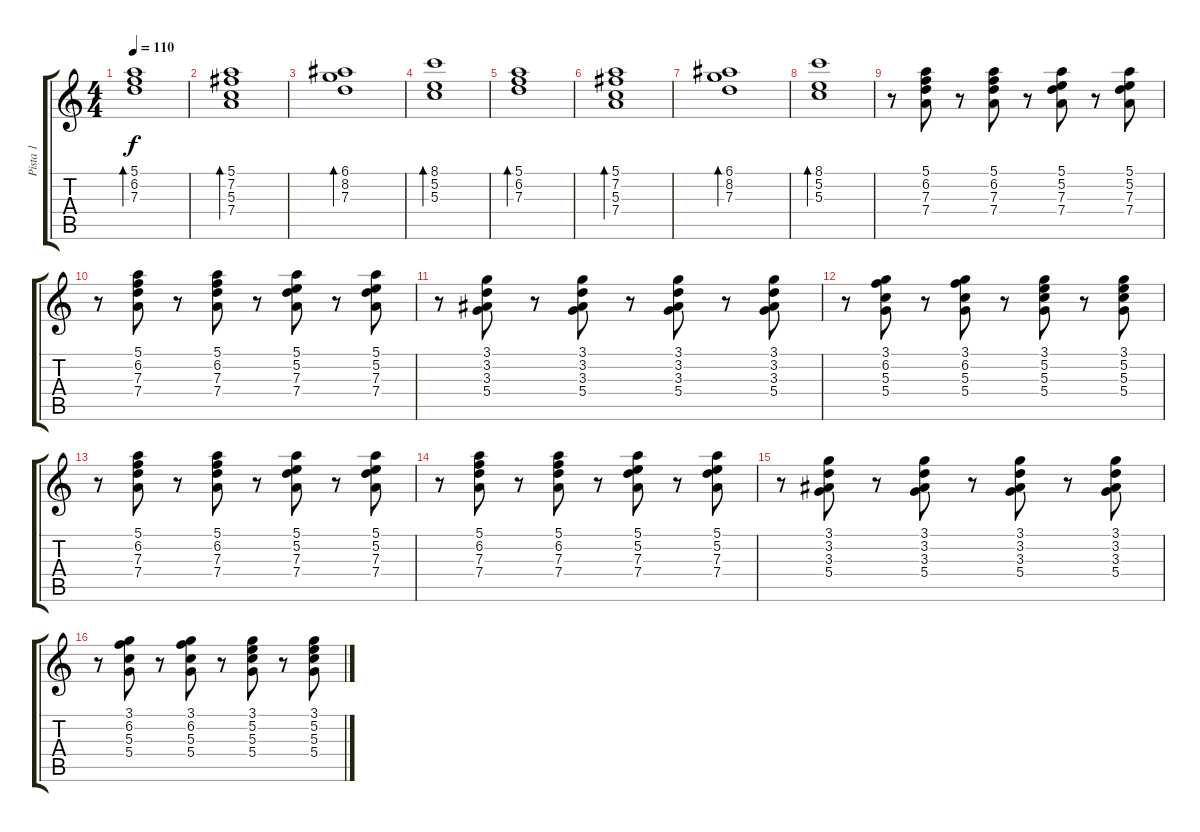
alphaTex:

\track ("Pista 1" "Pista 1") {instrument electricguitarclean}
\staff {score tabs}
\tuning (E4 B3 G3 D3 A2 E2) {hide}
\ts (4 4)
\tempo 110
\clef g2
\ks c
(5.1 6.2 7.3).1{bd 240 dy f} |
(5.1 7.2 5.3 7.4).1{bd 240} |
(6.1 8.2 7.3).1{bd 240} |
(8.1 5.2 5.3).1{bd 240} |
(5.1 6.2 7.3).1{bd 240} |
(5.1 7.2 5.3 7.4).1{bd 240} |
(6.1 8.2 7.3).1{bd 240} |
(8.1 5.2 5.3).1{bd 240} |
r.8 (5.1 6.2 7.3 7.4).8 r.8 (5.1 6.2 7.3 7.4).8 r.8 (5.1 5.2 7.3 7.4).8 r.8 (5.1 5.2 7.3 7.4).8 |
r.8 (5.1 6.2 7.3 7.4).8 r.8 (5.1 6.2 7.3 7.4).8 r.8 (5.1 5.2 7.3 7.4).8 r.8 (5.1 5.2 7.3 7.4).8 |
r.8 (3.1 3.2 3.3 5.4).8 r.8 (3.1 3.2 3.3 5.4).8 r.8 (3.1 3.2 3.3 5.4).8 r.8 (3.1 3.2 3.3 5.4).8 |
r.8 (3.1 6.2 5.3 5.4).8 r.8 (3.1 6.2 5.3 5.4).8 r.8 (3.1 5.2 5.3 5.4).8 r.8 (3.1 5.2 5.3 5.4).8 |
r.8 (5.1 6.2 7.3 7.4).8 r.8 (5.1 6.2 7.3 7.4).8 r.8 (5.1 5.2 7.3 7.4).8 r.8 (5.1 5.2 7.3 7.4).8 |
r.8 (5.1 6.2 7.3 7.4).8 r.8 (5.1 6.2 7.3 7.4).8 r.8 (5.1 5.2 7.3 7.4).8 r.8 (5.1 5.2 7.3 7.4).8 |
r.8 (3.1 3.2 3.3 5.4).8 r.8 (3.1 3.2 3.3 5.4).8 r.8 (3.1 3.2 3.3 5.4).8 r.8 (3.1 3.2 3.3 5.4).8 |
r.8 (3.1 6.2 5.3 5.4).8 r.8 (3.1 6.2 5.3 5.4).8 r.8 (3.1 5.2 5.3 5.4).8 r.8 (3.1 5.2 5.3 5.4).8
